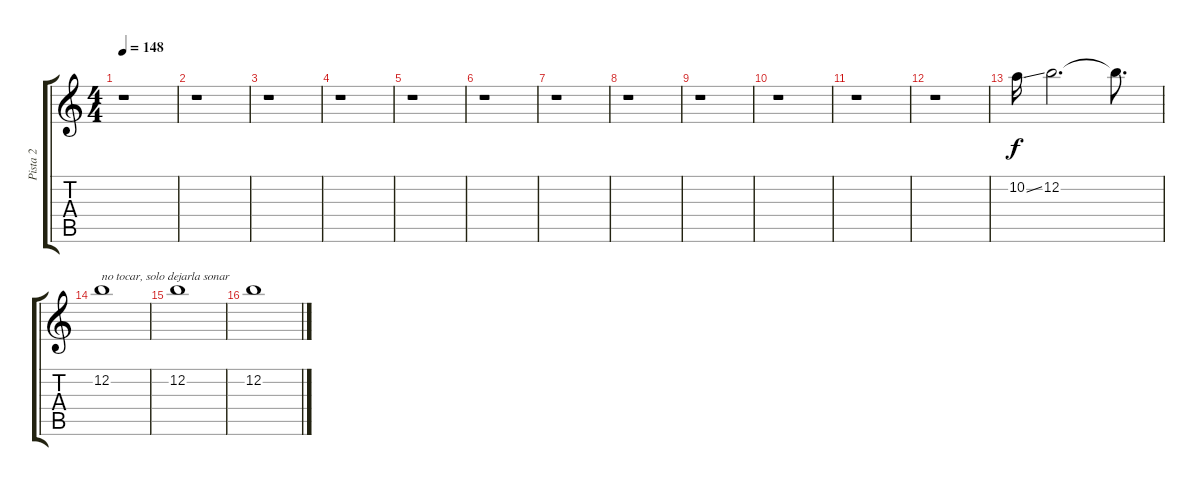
\track ("Pista 2" "Pista 2") {instrument distortionguitar}
\staff {score tabs}
\tuning (E4 B3 G3 D3 A2 E2) {hide}
\ts (4 4)
\tempo 148
\clef g2
\ks c
r.1{dy f} |
r.1 |
r.1 |
r.1 |
r.1 |
r.1 |
r.1 |
r.1 |
r.1 |
r.1 |
r.1 |
r.1 |
10.2{ss}.16{volume 6} 12.2.2{d} 12.2{t}.8{d} |
12.2.1{txt "no tocar, solo dejarla sonar"} |
12.2.1 |
12.2.1
